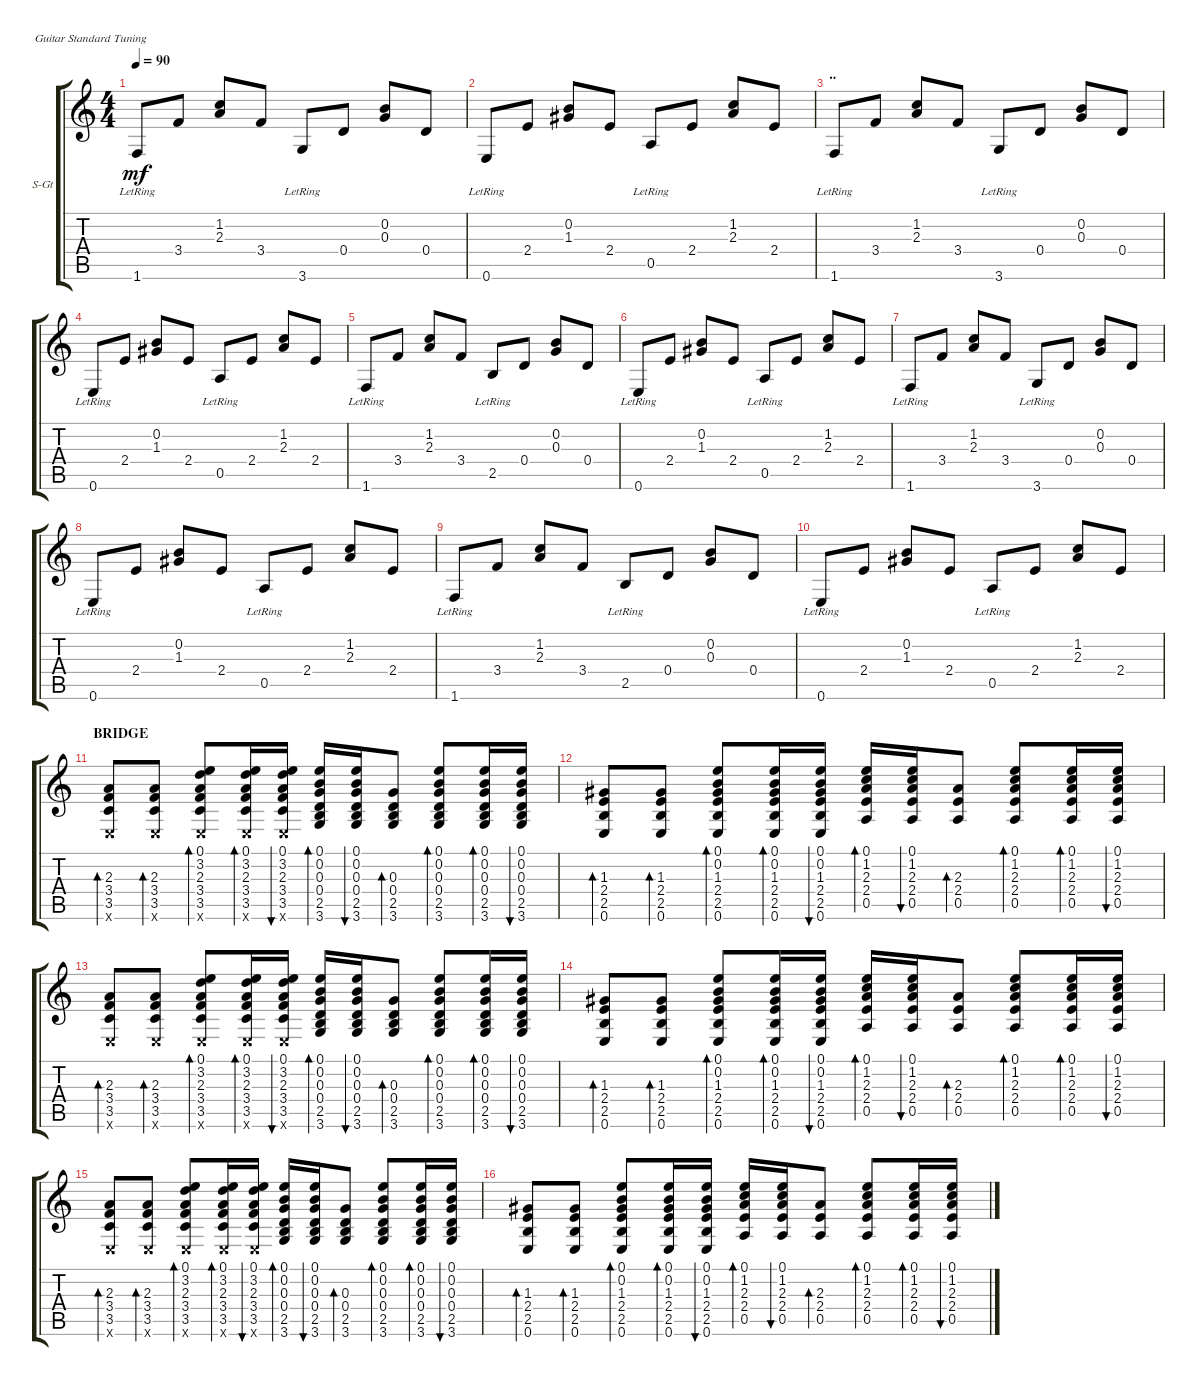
\defaultSystemsLayout 4
\bracketExtendMode groupsimilarinstruments
\firstSystemTrackNameOrientation horizontal
\otherSystemsTrackNameOrientation horizontal
\track ("Steel Guitar" "S-Gt") {instrument acousticguitarsteel}
\staff {score tabs}
\tuning (E4 B3 G3 D3 A2 E2)
\ts (4 4)
\tempo 90
\clef g2
\ks c
1.6{lr}.8{dy mf} 3.4.8 (2.3 1.2).8 3.4.8 3.6{lr}.8 0.4.8 (0.3 0.2).8 0.4.8 |
0.6{lr}.8 2.4.8 (1.3 0.2).8 2.4.8 0.5{lr}.8 2.4.8 (2.3 1.2).8 2.4.8 |
\section ("" "..")
1.6{lr}.8 3.4.8 (2.3 1.2).8 3.4.8 3.6{lr}.8 0.4.8 (0.3 0.2).8 0.4.8 |
0.6{lr}.8 2.4.8 (1.3 0.2).8 2.4.8 0.5{lr}.8 2.4.8 (2.3 1.2).8 2.4.8 |
1.6{lr}.8 3.4.8 (2.3 1.2).8 3.4.8 2.5{lr}.8 0.4.8 (0.3 0.2).8 0.4.8 |
0.6{lr}.8 2.4.8 (1.3 0.2).8 2.4.8 0.5{lr}.8 2.4.8 (2.3 1.2).8 2.4.8 |
1.6{lr}.8 3.4.8 (2.3 1.2).8 3.4.8 3.6{lr}.8 0.4.8 (0.3 0.2).8 0.4.8 |
0.6{lr}.8 2.4.8 (1.3 0.2).8 2.4.8 0.5{lr}.8 2.4.8 (2.3 1.2).8 2.4.8 |
1.6{lr}.8 3.4.8 (2.3 1.2).8 3.4.8 2.5{lr}.8 0.4.8 (0.3 0.2).8 0.4.8 |
0.6{lr}.8 2.4.8 (1.3 0.2).8 2.4.8 0.5{lr}.8 2.4.8 (2.3 1.2).8 2.4.8 |
\section ("" "BRIDGE")
(0.6{x} 3.5 3.4 2.3).8{bd 30} (0.6{x} 3.5 3.4 2.3).8{bd 30} (0.6{x} 3.5 3.4 2.3 3.2 0.1).8{bd 30} (0.6{x} 3.5 3.4 2.3 3.2 0.1).16{bd 30} (0.6{x} 3.5 3.4 2.3 3.2 0.1).16{bu 30} (3.6 2.5 0.4 0.3 0.2 0.1).16{bd 30} (3.6 2.5 0.4 0.3 0.2 0.1).16{bu 30} (3.6 2.5 0.4 0.3).8{bd 30} (3.6 2.5 0.4 0.3 0.2 0.1).8{bd 30} (3.6 2.5 0.4 0.3 0.2 0.1).16{bd 30} (3.6 2.5 0.4 0.3 0.2 0.1).16{bu 30} |
(0.6 2.5 2.4 1.3).8{bd 30} (0.6 2.5 2.4 1.3).8{bd 30} (0.6 2.5 2.4 1.3 0.2 0.1).8{bd 30} (0.6 2.5 2.4 1.3 0.2 0.1).16{bd 30} (0.6 2.5 2.4 1.3 0.2 0.1).16{bu 30} (0.5 2.4 2.3 1.2 0.1).16{bd 30} (0.5 2.4 2.3 1.2 0.1).16{bu 30} (0.5 2.4 2.3).8{bd 30} (0.5 2.4 2.3 1.2 0.1).8{bd 30} (0.5 2.4 2.3 1.2 0.1).16{bd 30} (0.5 2.4 2.3 1.2 0.1).16{bu 30} |
(0.6{x} 3.5 3.4 2.3).8{bd 30} (0.6{x} 3.5 3.4 2.3).8{bd 30} (0.6{x} 3.5 3.4 2.3 3.2 0.1).8{bd 30} (0.6{x} 3.5 3.4 2.3 3.2 0.1).16{bd 30} (0.6{x} 3.5 3.4 2.3 3.2 0.1).16{bu 30} (3.6 2.5 0.4 0.3 0.2 0.1).16{bd 30} (3.6 2.5 0.4 0.3 0.2 0.1).16{bu 30} (3.6 2.5 0.4 0.3).8{bd 30} (3.6 2.5 0.4 0.3 0.2 0.1).8{bd 30} (3.6 2.5 0.4 0.3 0.2 0.1).16{bd 30} (3.6 2.5 0.4 0.3 0.2 0.1).16{bu 30} |
(0.6 2.5 2.4 1.3).8{bd 30} (0.6 2.5 2.4 1.3).8{bd 30} (0.6 2.5 2.4 1.3 0.2 0.1).8{bd 30} (0.6 2.5 2.4 1.3 0.2 0.1).16{bd 30} (0.6 2.5 2.4 1.3 0.2 0.1).16{bu 30} (0.5 2.4 2.3 1.2 0.1).16{bd 30} (0.5 2.4 2.3 1.2 0.1).16{bu 30} (0.5 2.4 2.3).8{bd 30} (0.5 2.4 2.3 1.2 0.1).8{bd 30} (0.5 2.4 2.3 1.2 0.1).16{bd 30} (0.5 2.4 2.3 1.2 0.1).16{bu 30} |
(0.6{x} 3.5 3.4 2.3).8{bd 30} (0.6{x} 3.5 3.4 2.3).8{bd 30} (0.6{x} 3.5 3.4 2.3 3.2 0.1).8{bd 30} (0.6{x} 3.5 3.4 2.3 3.2 0.1).16{bd 30} (0.6{x} 3.5 3.4 2.3 3.2 0.1).16{bu 30} (3.6 2.5 0.4 0.3 0.2 0.1).16{bd 30} (3.6 2.5 0.4 0.3 0.2 0.1).16{bu 30} (3.6 2.5 0.4 0.3).8{bd 30} (3.6 2.5 0.4 0.3 0.2 0.1).8{bd 30} (3.6 2.5 0.4 0.3 0.2 0.1).16{bd 30} (3.6 2.5 0.4 0.3 0.2 0.1).16{bu 30} |
(0.6 2.5 2.4 1.3).8{bd 30} (0.6 2.5 2.4 1.3).8{bd 30} (0.6 2.5 2.4 1.3 0.2 0.1).8{bd 30} (0.6 2.5 2.4 1.3 0.2 0.1).16{bd 30} (0.6 2.5 2.4 1.3 0.2 0.1).16{bu 30} (0.5 2.4 2.3 1.2 0.1).16{bd 30} (0.5 2.4 2.3 1.2 0.1).16{bu 30} (0.5 2.4 2.3).8{bd 30} (0.5 2.4 2.3 1.2 0.1).8{bd 30} (0.5 2.4 2.3 1.2 0.1).16{bd 30} (0.5 2.4 2.3 1.2 0.1).16{bu 30}
